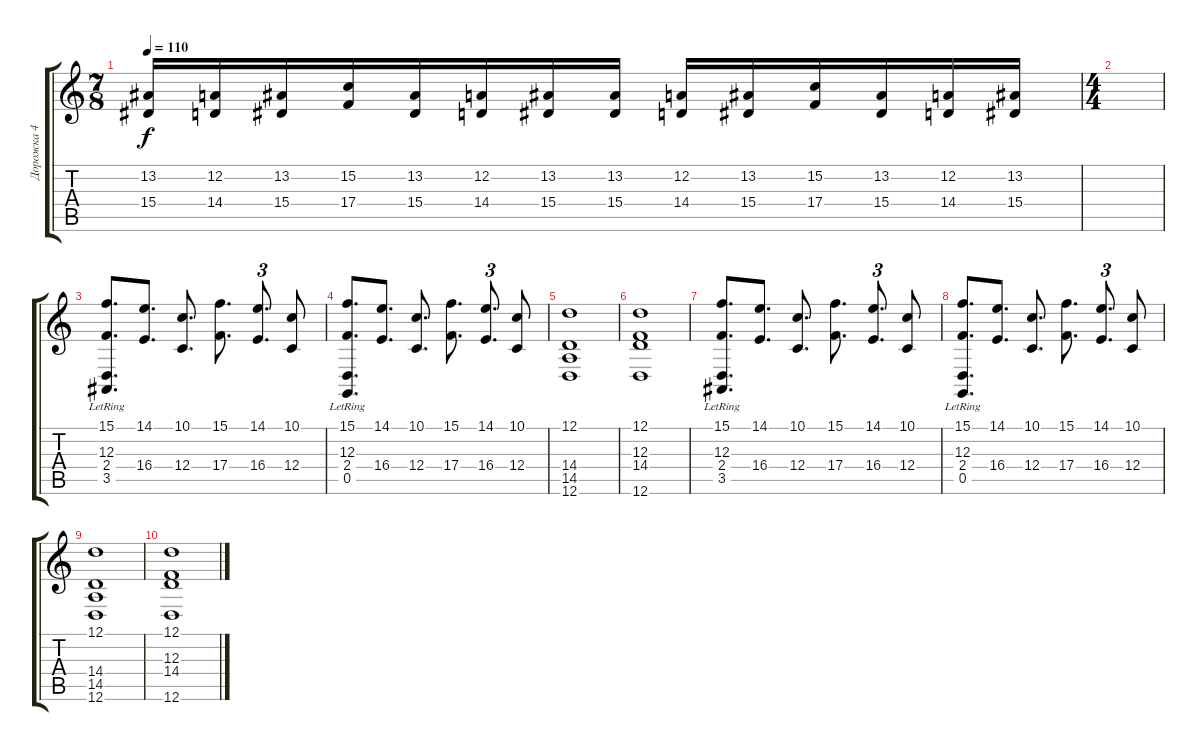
\track ("Дорожка 4" "Дорожка 4") {instrument stringensemble1}
\staff {score tabs}
\tuning (D4 A3 F3 C3 G2 D2) {hide}
\ts (7 8)
\tempo 110
\clef g2
\ks c
(13.2 15.4).16{dy f} (12.2 14.4).16 (13.2 15.4).16 (15.2 17.4).16 (13.2 15.4).16 (12.2 14.4).16 (13.2 15.4).16 (13.2 15.4).16 (12.2 14.4).16 (13.2 15.4).16 (15.2 17.4).16 (13.2 15.4).16 (12.2 14.4).16 (13.2 15.4).16 |
\ts (4 4)
|
(15.1 12.3 2.4 3.5{lr}).8{d} (14.1 16.4).8{d} (10.1 12.4).8{d} (15.1 17.4).8{d} (14.1 16.4).8{d tu (3 2)} (10.1 12.4).8 |
(15.1 12.3 2.4 0.5{lr}).8{d} (14.1 16.4).8{d} (10.1 12.4).8{d} (15.1 17.4).8{d} (14.1 16.4).8{d tu (3 2)} (10.1 12.4).8 |
(12.1 14.4 14.5 12.6).1 |
(12.1 12.3 14.4 12.6).1 |
(15.1 12.3 2.4 3.5{lr}).8{d} (14.1 16.4).8{d} (10.1 12.4).8{d} (15.1 17.4).8{d} (14.1 16.4).8{d tu (3 2)} (10.1 12.4).8 |
(15.1 12.3 2.4 0.5{lr}).8{d} (14.1 16.4).8{d} (10.1 12.4).8{d} (15.1 17.4).8{d} (14.1 16.4).8{d tu (3 2)} (10.1 12.4).8 |
(12.1 14.4 14.5 12.6).1 |
(12.1 12.3 14.4 12.6).1
